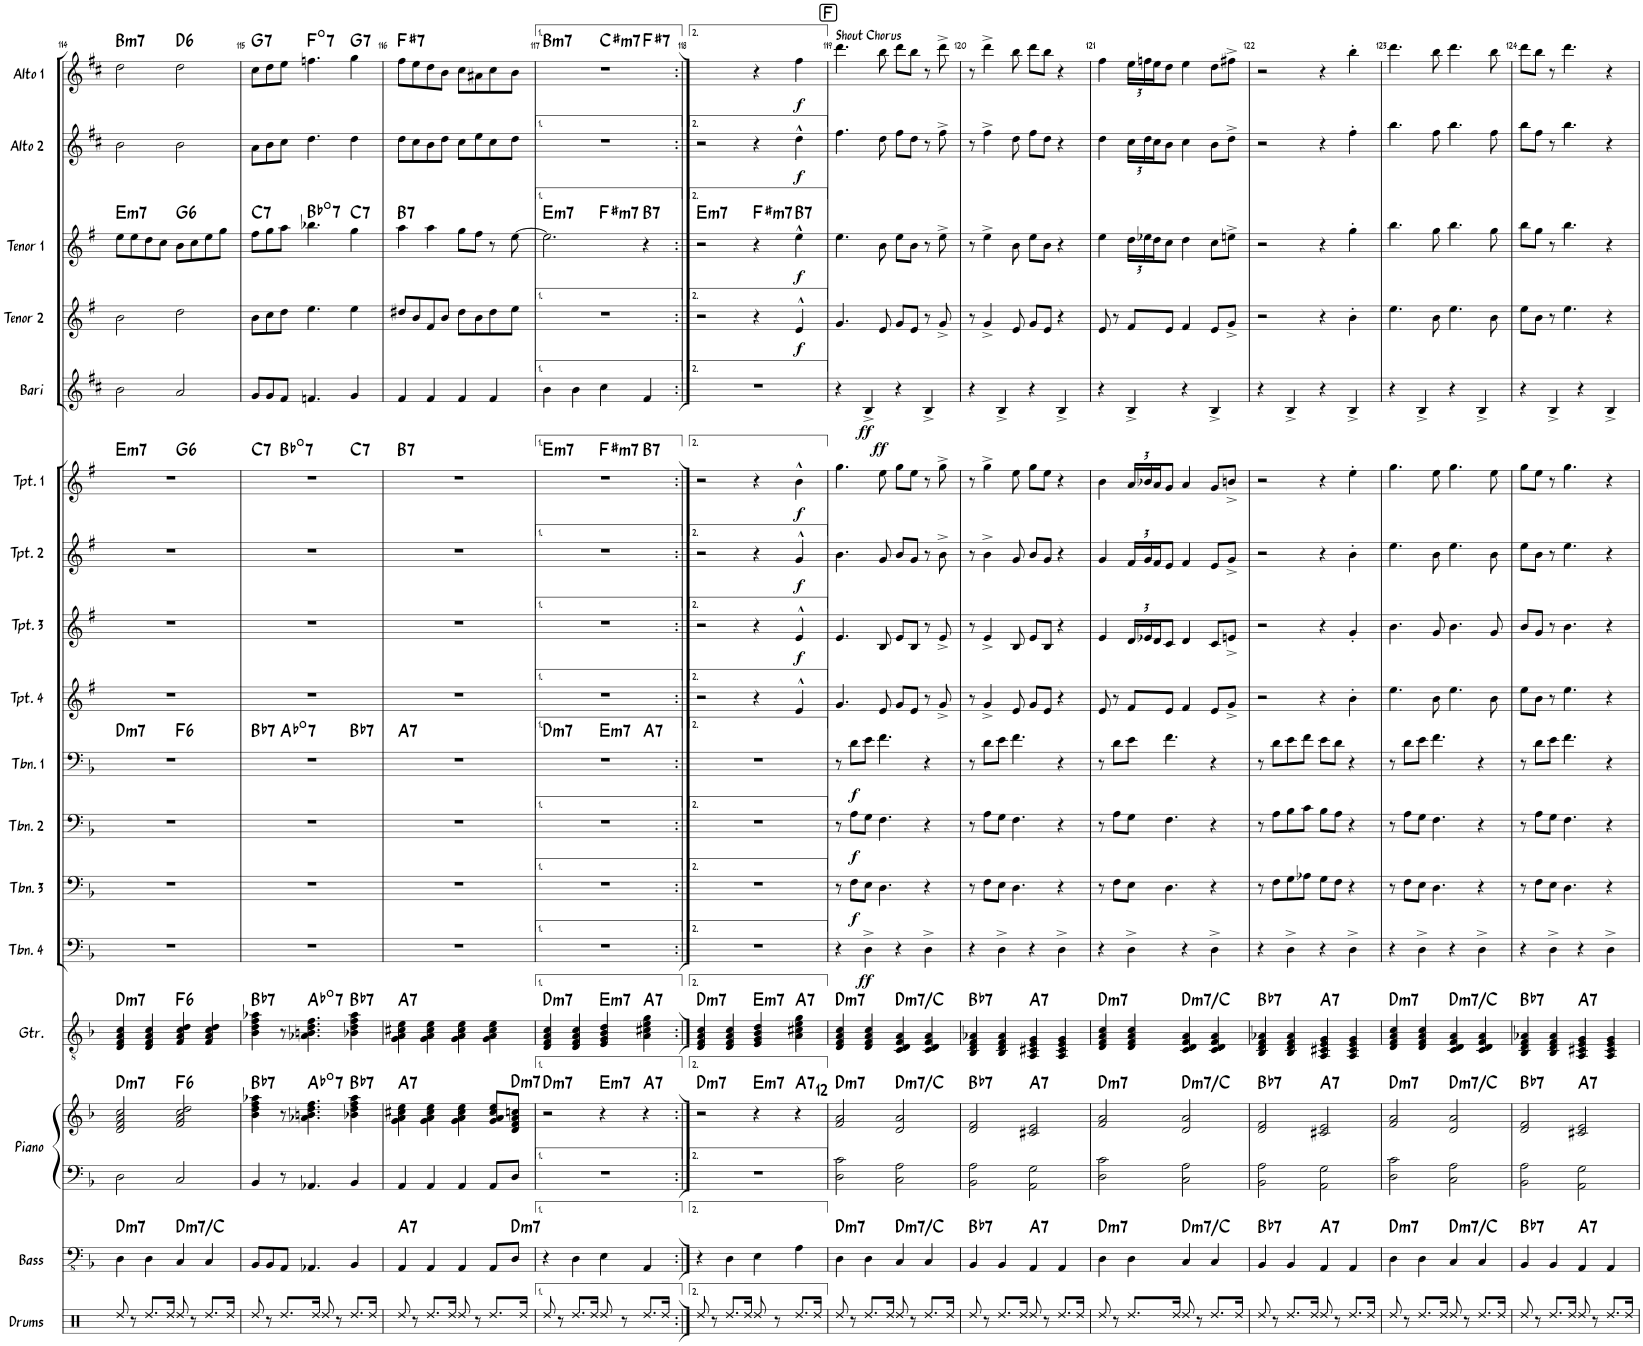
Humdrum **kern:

**kern	**kern	**harte	**kern	**kern	**harte	**kern	**harte	**kern	**dynam	**kern	**dynam	**kern	**dynam	**kern	**dynam	**harte	**kern	**kern	**dynam	**kern	**dynam	**kern	**dynam	**harte	**kern	**dynam	**kern	**dynam	**kern	**dynam	**harte	**kern	**dynam	**kern	**dynam	**harte
*part17	*part16	*part16	*part15	*part15	*part15	*part14	*part14	*part13	*part13	*part12	*part12	*part11	*part11	*part10	*part10	*part10	*part9	*part8	*part8	*part7	*part7	*part6	*part6	*part6	*part5	*part5	*part4	*part4	*part3	*part3	*part3	*part2	*part2	*part1	*part1	*part1
*staff18	*staff17	*	*staff16	*staff15	*	*staff14	*	*staff13	*staff13	*staff12	*staff12	*staff11	*staff11	*staff10	*staff10	*	*staff9	*staff8	*staff8	*staff7	*staff7	*staff6	*staff6	*	*staff5	*staff5	*staff4	*staff4	*staff3	*staff3	*	*staff2	*staff2	*staff1	*staff1	*
*I"Drums	*I"Bass	*	*I"Piano	*	*	*I"Guitar	*	*I"Trombone 4	*	*I"Trombone 3	*	*I"Trombone 2	*	*I"Trombone 1	*	*	*I"Trumpet 4	*I"Trumpet 3	*	*I"Trumpet 2	*	*I"Trumpet 1	*	*	*I"Baritone Sax	*	*I"Tenor Sax 2	*	*I"Tenor Sax 1	*	*	*I"Alto Sax 2	*	*I"Alto Sax 1	*	*
*I'Drums	*I'Bass	*	*I'Piano	*	*	*I'Gtr.	*	*I'Tbn. 4	*	*I'Tbn. 3	*	*I'Tbn. 2	*	*I'Tbn. 1	*	*	*I'Tpt. 4	*I'Tpt. 3	*	*I'Tpt. 2	*	*I'Tpt. 1	*	*	*I'Bari	*	*I'Tenor 2	*	*I'Tenor 1	*	*	*I'Alto 2	*	*I'Alto 1	*	*
!!LO:PB:g=z
*clefX	*clefFv4	*	*clefF4	*clefG2	*	*clefGv2	*	*clefF4	*	*clefF4	*	*clefF4	*	*clefF4	*	*	*clefG2	*clefG2	*	*clefG2	*	*clefG2	*	*	*clefG2	*	*clefG2	*	*clefG2	*	*	*clefG2	*	*clefG2	*	*
*	*	*	*	*	*	*	*	*	*	*	*	*	*	*	*	*	*Trd1c2	*Trd1c2	*	*Trd1c2	*	*Trd1c2	*	*	*Trd12c21	*	*Trd8c14	*	*Trd8c14	*	*	*Trd5c9	*	*Trd5c9	*	*
*k[]	*k[b-]	*	*k[b-]	*k[b-]	*	*k[b-]	*	*k[b-]	*	*k[b-]	*	*k[b-]	*	*k[b-]	*	*	*k[f#]	*k[f#]	*	*k[f#]	*	*k[f#]	*	*	*k[f#c#]	*	*k[f#]	*	*k[f#]	*	*	*k[f#c#]	*	*k[f#c#]	*	*
*M4/4	*M4/4	*	*M4/4	*M4/4	*	*M4/4	*	*M4/4	*	*M4/4	*	*M4/4	*	*M4/4	*	*	*M4/4	*M4/4	*	*M4/4	*	*M4/4	*	*	*M4/4	*	*M4/4	*	*M4/4	*	*	*M4/4	*	*M4/4	*	*
=114	=114	=114	=114	=114	=114	=114	=114	=114	=114	=114	=114	=114	=114	=114	=114	=114	=114	=114	=114	=114	=114	=114	=114	=114	=114	=114	=114	=114	=114	=114	=114	=114	=114	=114	=114	=114
!	!	!LO:H:kt=m7	!	!	!LO:H:kt=m7	!	!LO:H:kt=m7	!	!	!	!	!	!	!	!	!LO:H:kt=m7	!	!	!	!	!	!	!	!LO:H:kt=m7	!	!	!	!	!	!	!LO:H:kt=m7	!	!	!	!	!LO:H:kt=m7
*	*	*	*	*	*	*	*	*	*	*	*	*	*	*^	*	*	*	*	*	*	*	*^	*	*	*	*	*	*	*	*	*	*	*	*	*	*
8Rdd/	4DD\	D:min7	2D\	2d/ 2f/ 2a/ 2cc/	D:min7	4D/ 4F/ 4A/ 4c/	D:min7	1r	.	1r	.	1r	.	1r	2ryy	.	D:min7	1r	1r	.	1r	.	1r	2ryy	.	E:min7	2b\	.	2b\	.	8ee\L	.	E:min7	2b\	.	2dd\	.	B:min7
8r	.	.	.	.	.	.	.	.	.	.	.	.	.	.	.	.	.	.	.	.	.	.	.	.	.	.	.	.	.	.	8ee\	.	.	.	.	.	.	.
8.Rdd/L	4DD\	.	.	.	.	4D/ 4F/ 4A/ 4c/	.	.	.	.	.	.	.	.	.	.	.	.	.	.	.	.	.	.	.	.	.	.	.	.	8dd\	.	.	.	.	.	.	.
.	.	.	.	.	.	.	.	.	.	.	.	.	.	.	.	.	.	.	.	.	.	.	.	.	.	.	.	.	.	.	8cc\J	.	.	.	.	.	.	.
16Rdd/Jk	.	.	.	.	.	.	.	.	.	.	.	.	.	.	.	.	.	.	.	.	.	.	.	.	.	.	.	.	.	.	.	.	.	.	.	.	.	.
!	!	!LO:H:kt=m7	!	!	!LO:H:kt=6	!	!LO:H:kt=6	!	!	!	!	!	!	!	!	!	!LO:H:kt=6	!	!	!	!	!	!	!	!	!LO:H:kt=6	!	!	!	!	!	!	!LO:H:kt=6	!	!	!	!	!LO:H:kt=6
8Rdd/	4CC/	D:min7/b7	2C/	2f/ 2a/ 2cc/ 2dd/	F:maj6	4F/ 4A/ 4c/ 4d/	F:maj6	.	.	.	.	.	.	.	2ryy	.	F:maj6	.	.	.	.	.	.	2ryy	.	G:maj6	2a/	.	2dd\	.	8b\L	.	G:maj6	2b\	.	2dd\	.	D:maj6
8r	.	.	.	.	.	.	.	.	.	.	.	.	.	.	.	.	.	.	.	.	.	.	.	.	.	.	.	.	.	.	8cc\	.	.	.	.	.	.	.
8.Rdd/L	4CC/	.	.	.	.	4F/ 4A/ 4c/ 4d/	.	.	.	.	.	.	.	.	.	.	.	.	.	.	.	.	.	.	.	.	.	.	.	.	8ee\	.	.	.	.	.	.	.
.	.	.	.	.	.	.	.	.	.	.	.	.	.	.	.	.	.	.	.	.	.	.	.	.	.	.	.	.	.	.	8gg\J	.	.	.	.	.	.	.
16Rdd/Jk	.	.	.	.	.	.	.	.	.	.	.	.	.	.	.	.	.	.	.	.	.	.	.	.	.	.	.	.	.	.	.	.	.	.	.	.	.	.
=115	=115	=115	=115	=115	=115	=115	=115	=115	=115	=115	=115	=115	=115	=115	=115	=115	=115	=115	=115	=115	=115	=115	=115	=115	=115	=115	=115	=115	=115	=115	=115	=115	=115	=115	=115	=115	=115	=115
!	!	!	!	!	!LO:H:kt=7	!	!LO:H:kt=7	!	!	!	!	!	!	!	!	!	!LO:H:kt=7	!	!	!	!	!	!	!	!	!LO:H:kt=7	!	!	!	!	!	!	!LO:H:kt=7	!	!	!	!	!LO:H:kt=7
*	*	*	*	*	*	*	*	*	*	*	*	*	*	*	*^	*	*	*	*	*	*	*	*	*^	*	*	*	*	*	*	*	*	*	*	*	*	*	*
8Rdd/	8BBB-/L	.	4BB-/	4b-\ 4dd\ 4ff\ 4aa-X\	Bb:7	4B-\ 4d\ 4f\ 4a-X\	Bb:7	1r	.	1r	.	1r	.	1r	4ryy	2.ryy	.	Bb:7	1r	1r	.	1r	.	1r	4ryy	2.ryy	.	C:7	8g/L	.	8b\L	.	8ff#\L	.	C:7	8a\L	.	8cc#\L	.	G:7
8r	8BBB-/	.	.	.	.	.	.	.	.	.	.	.	.	.	.	.	.	.	.	.	.	.	.	.	.	.	.	.	8g/	.	8cc\	.	8gg\	.	.	8b\	.	8dd\	.	.
!	!	!	!	!	!	!	!	!	!	!	!	!	!	!	!	!	!	!LO:H:kt=7	!	!	!	!	!	!	!	!	!	!LO:H:kt=7	!	!	!	!	!	!	!	!	!	!	!	!
8.Rdd/L	8AAA/J	.	8r	8r	.	8r	.	.	.	.	.	.	.	.	2.ryy	.	.	Ab:dim7	.	.	.	.	.	.	2.ryy	.	.	Bb:dim7	8f#/J	.	8dd\J	.	8aa\J	.	.	8cc#\J	.	8ee\J	.	.
!	!	!	!	!	!LO:H:kt=7	!	!LO:H:kt=7	!	!	!	!	!	!	!	!	!	!	!	!	!	!	!	!	!	!	!	!	!	!	!	!	!	!	!	!LO:H:kt=7	!	!	!	!	!LO:H:kt=7
.	4.AAA-X/	.	4.AA-X/	4.a-X\ 4.bn\ 4.dd\ 4.ff\	Ab:dim7	4.A-X\ 4.Bn\ 4.d\ 4.f\	Ab:dim7	.	.	.	.	.	.	.	.	.	.	.	.	.	.	.	.	.	.	.	.	.	4.fn/	.	4.ee\	.	4.bb-X\	.	Bb:dim7	4.dd\	.	4.ffn\	.	F:dim7
16Rdd/Jk	.	.	.	.	.	.	.	.	.	.	.	.	.	.	.	.	.	.	.	.	.	.	.	.	.	.	.	.	.	.	.	.	.	.	.	.	.	.	.	.
8Rdd/	.	.	.	.	.	.	.	.	.	.	.	.	.	.	.	.	.	.	.	.	.	.	.	.	.	.	.	.	.	.	.	.	.	.	.	.	.	.	.	.
8r	.	.	.	.	.	.	.	.	.	.	.	.	.	.	.	.	.	.	.	.	.	.	.	.	.	.	.	.	.	.	.	.	.	.	.	.	.	.	.	.
!	!	!	!	!	!LO:H:kt=7	!	!LO:H:kt=7	!	!	!	!	!	!	!	!	!	!	!LO:H:kt=7	!	!	!	!	!	!	!	!	!	!LO:H:kt=7	!	!	!	!	!	!	!LO:H:kt=7	!	!	!	!	!LO:H:kt=7
8.Rdd/L	4BBB-/	.	4BB-/	4b-X\ 4dd\ 4ff\ 4aa-\	Bb:7	4B-X\ 4d\ 4f\ 4a-\	Bb:7	.	.	.	.	.	.	.	.	4ryy	.	Bb:7	.	.	.	.	.	.	.	4ryy	.	C:7	4g/	.	4ee\	.	4gg\	.	C:7	4dd\	.	4gg\	.	G:7
16Rdd/Jk	.	.	.	.	.	.	.	.	.	.	.	.	.	.	.	.	.	.	.	.	.	.	.	.	.	.	.	.	.	.	.	.	.	.	.	.	.	.	.	.
=116	=116	=116	=116	=116	=116	=116	=116	=116	=116	=116	=116	=116	=116	=116	=116	=116	=116	=116	=116	=116	=116	=116	=116	=116	=116	=116	=116	=116	=116	=116	=116	=116	=116	=116	=116	=116	=116	=116	=116	=116
!	!	!LO:H:kt=7	!	!	!LO:H:kt=7	!	!LO:H:kt=7	!	!	!	!	!	!	!	!	!	!	!LO:H:kt=7	!	!	!	!	!	!	!	!	!	!LO:H:kt=7	!	!	!	!	!	!	!LO:H:kt=7	!	!	!	!	!LO:H:kt=7
*	*	*	*	*	*	*	*	*	*	*	*	*	*	*v	*v	*v	*	*	*	*	*	*	*	*v	*v	*v	*	*	*	*	*	*	*	*	*	*	*	*	*	*
8Rdd/	4AAA/	A:7	4AA/	4g\ 4a\ 4cc#X\ 4ee\	A:7	4G\ 4A\ 4c#X\ 4e\	A:7	1r	.	1r	.	1r	.	1r	.	A:7	1r	1r	.	1r	.	1r	.	B:7	4f#/	.	8dd#X/L	.	4aa\	.	B:7	8dd\L	.	8ff#\L	.	F#:7
8r	.	.	.	.	.	.	.	.	.	.	.	.	.	.	.	.	.	.	.	.	.	.	.	.	.	.	8b/	.	.	.	.	8cc#\	.	8ee\	.	.
8.Rdd/L	4AAA/	.	4AA/	4g\ 4a\ 4cc#\ 4ee\	.	4G\ 4A\ 4c#\ 4e\	.	.	.	.	.	.	.	.	.	.	.	.	.	.	.	.	.	.	4f#/	.	8f#/	.	4aa\	.	.	8b\	.	8dd\	.	.
.	.	.	.	.	.	.	.	.	.	.	.	.	.	.	.	.	.	.	.	.	.	.	.	.	.	.	8b/J	.	.	.	.	8dd\J	.	8b\J	.	.
16Rdd/Jk	.	.	.	.	.	.	.	.	.	.	.	.	.	.	.	.	.	.	.	.	.	.	.	.	.	.	.	.	.	.	.	.	.	.	.	.
8Rdd/	4AAA/	.	4AA/	4g\ 4a\ 4cc#\ 4ee\	.	4G\ 4A\ 4c#\ 4e\	.	.	.	.	.	.	.	.	.	.	.	.	.	.	.	.	.	.	4f#/	.	8dd#\L	.	8gg\L	.	.	8cc#\L	.	8cc#\L	.	.
8r	.	.	.	.	.	.	.	.	.	.	.	.	.	.	.	.	.	.	.	.	.	.	.	.	.	.	8b\	.	8ff#\J	.	.	8ee\	.	8a#X\	.	.
8.Rdd/L	8AAA/L	.	8AA/L	8g/ 8a/ 8cc#/ 8ee/L	.	4G\ 4A\ 4c#\ 4e\	.	.	.	.	.	.	.	.	.	.	.	.	.	.	.	.	.	.	4f#/	.	8dd#\	.	8r	.	.	8cc#\	.	8cc#\	.	.
!	!	!LO:H:kt=m7	!	!	!LO:H:kt=m7	!	!	!	!	!	!	!	!	!	!	!	!	!	!	!	!	!	!	!	!	!	!	!	!	!	!	!	!	!	!	!
.	8DD/J	D:min7	8D/J	8d/ 8f/ 8a/ 8ccn/J	D:min7	.	.	.	.	.	.	.	.	.	.	.	.	.	.	.	.	.	.	.	.	.	8ee\J	.	[8ee\	.	.	8dd\J	.	8b\J	.	.
16Rdd/Jk	.	.	.	.	.	.	.	.	.	.	.	.	.	.	.	.	.	.	.	.	.	.	.	.	.	.	.	.	.	.	.	.	.	.	.	.
=117	=117	=117	=117	=117	=117	=117	=117	=117	=117	=117	=117	=117	=117	=117	=117	=117	=117	=117	=117	=117	=117	=117	=117	=117	=117	=117	=117	=117	=117	=117	=117	=117	=117	=117	=117	=117
!	!	!	!	!	!LO:H:kt=m7	!	!LO:H:kt=m7	!	!	!	!	!	!	!	!	!LO:H:kt=m7	!	!	!	!	!	!	!	!LO:H:kt=m7	!	!	!	!	!	!	!LO:H:kt=m7	!	!	!	!	!LO:H:kt=m7
*	*	*	*	*	*	*	*	*	*	*	*	*	*	*^	*	*	*	*	*	*	*	*^	*	*	*	*	*	*	*^	*	*	*	*	*^	*	*
*	*	*	*	*	*	*	*	*	*	*	*	*	*	*	*^	*	*	*	*	*	*	*	*	*^	*	*	*	*	*	*	*	*	*	*	*	*	*	*^	*	*
8Rdd/	4r	.	1r	2r	D:min7	4D/ 4F/ 4A/ 4c/	D:min7	1r	.	1r	.	1r	.	1r	2ryy	2.ryy	.	D:min7	1r	1r	.	1r	.	1r	2ryy	2.ryy	.	E:min7	4b\	.	1r	.	2.ee\]	2ryy	.	E:min7	1r	.	1r	2ryy	2.ryy	.	B:min7
8r	.	.	.	.	.	.	.	.	.	.	.	.	.	.	.	.	.	.	.	.	.	.	.	.	.	.	.	.	.	.	.	.	.	.	.	.	.	.	.	.	.	.	.
8.Rdd/L	4DD\	.	.	.	.	4D/ 4F/ 4A/ 4c/	.	.	.	.	.	.	.	.	.	.	.	.	.	.	.	.	.	.	.	.	.	.	4b\	.	.	.	.	.	.	.	.	.	.	.	.	.	.
16Rdd/Jk	.	.	.	.	.	.	.	.	.	.	.	.	.	.	.	.	.	.	.	.	.	.	.	.	.	.	.	.	.	.	.	.	.	.	.	.	.	.	.	.	.	.	.
!	!	!	!	!	!LO:H:kt=m7	!	!LO:H:kt=m7	!	!	!	!	!	!	!	!	!	!	!LO:H:kt=m7	!	!	!	!	!	!	!	!	!	!LO:H:kt=m7	!	!	!	!	!	!	!	!LO:H:kt=m7	!	!	!	!	!	!	!LO:H:kt=m7
8Rdd/	4EE\	.	.	4r	E:min7	4E/ 4G/ 4B-/ 4d/	E:min7	.	.	.	.	.	.	.	2ryy	.	.	E:min7	.	.	.	.	.	.	2ryy	.	.	F#:min7	4cc#\	.	.	.	.	2ryy	.	F#:min7	.	.	.	2ryy	.	.	C#:min7
8r	.	.	.	.	.	.	.	.	.	.	.	.	.	.	.	.	.	.	.	.	.	.	.	.	.	.	.	.	.	.	.	.	.	.	.	.	.	.	.	.	.	.	.
!	!	!	!	!	!LO:H:kt=7	!	!LO:H:kt=7	!	!	!	!	!	!	!	!	!	!	!LO:H:kt=7	!	!	!	!	!	!	!	!	!	!LO:H:kt=7	!	!	!	!	!	!	!	!LO:H:kt=7	!	!	!	!	!	!	!LO:H:kt=7
8.Rdd/L	4AAA/	.	.	4r	A:7	4A\ 4c#X\ 4e\ 4g\	A:7	.	.	.	.	.	.	.	.	4ryy	.	A:7	.	.	.	.	.	.	.	4ryy	.	B:7	4f#/	.	.	.	4r	.	.	B:7	.	.	.	.	4ryy	.	F#:7
16Rdd/Jk	.	.	.	.	.	.	.	.	.	.	.	.	.	.	.	.	.	.	.	.	.	.	.	.	.	.	.	.	.	.	.	.	.	.	.	.	.	.	.	.	.	.	.
=118:|!	=118:|!	=118:|!	=118:|!	=118:|!	=118:|!	=118:|!	=118:|!	=118:|!	=118:|!	=118:|!	=118:|!	=118:|!	=118:|!	=118:|!	=118:|!	=118:|!	=118:|!	=118:|!	=118:|!	=118:|!	=118:|!	=118:|!	=118:|!	=118:|!	=118:|!	=118:|!	=118:|!	=118:|!	=118:|!	=118:|!	=118:|!	=118:|!	=118:|!	=118:|!	=118:|!	=118:|!	=118:|!	=118:|!	=118:|!	=118:|!	=118:|!	=118:|!	=118:|!
!	!	!	!	!	!LO:H:kt=m7	!	!LO:H:kt=m7	!	!	!	!	!	!	!	!	!	!	!	!	!	!	!	!	!	!	!	!	!	!	!	!	!	!	!	!	!LO:H:kt=m7	!	!	!	!	!	!	!
*	*	*	*	*	*	*	*	*	*	*	*	*	*	*v	*v	*v	*	*	*	*	*	*	*	*v	*v	*v	*	*	*	*	*	*	*v	*v	*	*	*	*	*v	*v	*v	*	*
8Rdd/	4r	.	1r	2r	D:min7	4D/ 4F/ 4A/ 4c/	D:min7	1r	.	1r	.	1r	.	1r	.	.	2r	2r	.	2r	.	2r	.	.	1r	.	2r	.	2r	.	E:min7	2r	.	2ryy	.	.
8r	.	.	.	.	.	.	.	.	.	.	.	.	.	.	.	.	.	.	.	.	.	.	.	.	.	.	.	.	.	.	.	.	.	.	.	.
8.Rdd/L	4DD\	.	.	.	.	4D/ 4F/ 4A/ 4c/	.	.	.	.	.	.	.	.	.	.	.	.	.	.	.	.	.	.	.	.	.	.	.	.	.	.	.	.	.	.
16Rdd/Jk	.	.	.	.	.	.	.	.	.	.	.	.	.	.	.	.	.	.	.	.	.	.	.	.	.	.	.	.	.	.	.	.	.	.	.	.
!	!	!	!	!	!LO:H:kt=m7	!	!LO:H:kt=m7	!	!	!	!	!	!	!	!	!	!	!	!	!	!	!	!	!	!	!	!	!	!	!	!LO:H:kt=m7	!	!	!	!	!
8Rdd/	4EE\	.	.	4r	E:min7	4E/ 4G/ 4B-/ 4d/	E:min7	.	.	.	.	.	.	.	.	.	4r	4r	.	4r	.	4r	.	.	.	.	4r	.	4r	.	F#:min7	4r	.	4r	.	.
8r	.	.	.	.	.	.	.	.	.	.	.	.	.	.	.	.	.	.	.	.	.	.	.	.	.	.	.	.	.	.	.	.	.	.	.	.
!	!	!	!	!	!LO:H:kt=7	!	!LO:H:kt=7	!	!	!	!	!	!	!	!	!	!	!	!LO:DY:b	!	!LO:DY:b	!	!LO:DY:b	!	!	!	!	!LO:DY:b	!	!LO:DY:b	!LO:H:kt=7	!	!LO:DY:b	!	!LO:DY:b	!
8.Rdd/L	4AA\	.	.	4r	A:7	4A\ 4c#X\ 4e\ 4g\	A:7	.	.	.	.	.	.	.	.	.	4e^^/	4e^^/	f	4g^^/	f	4b^^\	f	.	.	.	4e^^/	f	4ee^^\	f	B:7	4dd^^\	f	4ff#\	f	.
16Rdd/Jk	.	.	.	.	.	.	.	.	.	.	.	.	.	.	.	.	.	.	.	.	.	.	.	.	.	.	.	.	.	.	.	.	.	.	.	.
!!LO:REH:place=s1:a:cj:fs=14:t=F
=119	=119	=119	=119	=119	=119	=119	=119	=119	=119	=119	=119	=119	=119	=119	=119	=119	=119	=119	=119	=119	=119	=119	=119	=119	=119	=119	=119	=119	=119	=119	=119	=119	=119	=119	=119	=119
!	!	!LO:H:kt=m7	!	!	!LO:H:kt=m7	!	!LO:H:kt=m7	!	!	!	!	!	!	!	!	!	!	!	!	!	!	!	!	!	!	!	!	!	!	!	!	!	!	!LO:TX:a:t=Shout Chorus	!	!
8Rdd/	4DD\	D:min7	2D\ 2c\	2f/ 2a/	D:min7	4D/ 4F/ 4A/ 4c/	D:min7	4r	.	8r	.	8r	.	8r	.	.	4.g/	4.e/	.	4.b\	.	4.gg\	.	.	4r	.	4.g/	.	4.ee\	.	.	4.ff#\	.	4.ddd\	.	.
!	!	!	!	!	!	!	!	!	!	!	!LO:DY:b	!	!LO:DY:b	!	!LO:DY:b	!	!	!	!	!	!	!	!	!	!	!	!	!	!	!	!	!	!	!	!	!
8r	.	.	.	.	.	.	.	.	.	8F\L	f	8A\L	f	8d\L	f	.	.	.	.	.	.	.	.	.	.	.	.	.	.	.	.	.	.	.	.	.
!	!	!	!	!	!	!	!	!	!LO:DY:b	!	!	!	!	!	!	!	!	!	!	!	!	!	!	!	!	!LO:DY:b	!	!	!	!	!	!	!	!	!	!
8.Rdd/L	4DD\	.	.	.	.	4D/ 4F/ 4A/ 4c/	.	4D^\	ff	8E\J	.	8G\J	.	8e\J	.	.	.	.	.	.	.	.	.	.	4B^/	ff	.	.	.	.	.	.	.	.	.	.
!	!	!	!	!	!	!	!	!	!	!	!	!	!	!	!	!	!	!	!	!	!	!	!LO:DY:a	!	!	!	!	!	!	!	!	!	!	!	!	!
.	.	.	.	.	.	.	.	.	.	4.D\	.	4.F\	.	4.f\	.	.	8e/	8B/	.	8g/	.	8ee\	ff	.	.	.	8e/	.	8b\	.	.	8dd\	.	8bb\	.	.
16Rdd/Jk	.	.	.	.	.	.	.	.	.	.	.	.	.	.	.	.	.	.	.	.	.	.	.	.	.	.	.	.	.	.	.	.	.	.	.	.
!	!	!LO:H:kt=m7	!	!	!LO:H:kt=m7	!	!LO:H:kt=m7	!	!	!	!	!	!	!	!	!	!	!	!	!	!	!	!	!	!	!	!	!	!	!	!	!	!	!	!	!
8Rdd/	4CC/	D:min7/b7	2C\ 2A\	2d/ 2a/	D:min7/b7	4C/ 4D/ 4F/ 4A/	D:min7/b7	4r	.	.	.	.	.	.	.	.	8g/L	8e/L	.	8b/L	.	8gg\L	.	.	4r	.	8g/L	.	8ee\L	.	.	8ff#\L	.	8ddd\L	.	.
8r	.	.	.	.	.	.	.	.	.	.	.	.	.	.	.	.	8e/J	8B/J	.	8g/J	.	8ee\J	.	.	.	.	8e/J	.	8b\J	.	.	8dd\J	.	8bb\J	.	.
8.Rdd/L	4CC/	.	.	.	.	4C/ 4D/ 4F/ 4A/	.	4D^\	.	4r	.	4r	.	4r	.	.	8r	8r	.	8r	.	8r	.	.	4B^/	.	8r	.	8r	.	.	8r	.	8r	.	.
.	.	.	.	.	.	.	.	.	.	.	.	.	.	.	.	.	8g^/	8e^/	.	8b^\	.	8gg^\	.	.	.	.	8g^/	.	8ee^\	.	.	8ff#^\	.	8ddd^\	.	.
16Rdd/Jk	.	.	.	.	.	.	.	.	.	.	.	.	.	.	.	.	.	.	.	.	.	.	.	.	.	.	.	.	.	.	.	.	.	.	.	.
=120	=120	=120	=120	=120	=120	=120	=120	=120	=120	=120	=120	=120	=120	=120	=120	=120	=120	=120	=120	=120	=120	=120	=120	=120	=120	=120	=120	=120	=120	=120	=120	=120	=120	=120	=120	=120
!	!	!LO:H:kt=7	!	!	!LO:H:kt=7	!	!LO:H:kt=7	!	!	!	!	!	!	!	!	!	!	!	!	!	!	!	!	!	!	!	!	!	!	!	!	!	!	!	!	!
8Rdd/	4BBB-/	Bb:7	2BB-\ 2A\	2d/ 2f/	Bb:7	4BB-/ 4D/ 4F/ 4A-X/	Bb:7	4r	.	8r	.	8r	.	8r	.	.	8r	8r	.	8r	.	8r	.	.	4r	.	8r	.	8r	.	.	8r	.	8r	.	.
8r	.	.	.	.	.	.	.	.	.	8F\L	.	8A\L	.	8d\L	.	.	4g^/	4e^/	.	4b^\	.	4gg^\	.	.	.	.	4g^/	.	4ee^\	.	.	4ff#^\	.	4ddd^\	.	.
8.Rdd/L	4BBB-/	.	.	.	.	4BB-/ 4D/ 4F/ 4A-/	.	4D^\	.	8E\J	.	8G\J	.	8e\J	.	.	.	.	.	.	.	.	.	.	4B^/	.	.	.	.	.	.	.	.	.	.	.
.	.	.	.	.	.	.	.	.	.	4.D\	.	4.F\	.	4.f\	.	.	8e/	8B/	.	8g/	.	8ee\	.	.	.	.	8e/	.	8b\	.	.	8dd\	.	8bb\	.	.
16Rdd/Jk	.	.	.	.	.	.	.	.	.	.	.	.	.	.	.	.	.	.	.	.	.	.	.	.	.	.	.	.	.	.	.	.	.	.	.	.
!	!	!LO:H:kt=7	!	!	!LO:H:kt=7	!	!LO:H:kt=7	!	!	!	!	!	!	!	!	!	!	!	!	!	!	!	!	!	!	!	!	!	!	!	!	!	!	!	!	!
8Rdd/	4AAA/	A:7	2AA\ 2G\	2c#X/ 2e/	A:7	4AA/ 4C#X/ 4E/ 4G/	A:7	4r	.	.	.	.	.	.	.	.	8g/L	8e/L	.	8b/L	.	8gg\L	.	.	4r	.	8g/L	.	8ee\L	.	.	8ff#\L	.	8ddd\L	.	.
8r	.	.	.	.	.	.	.	.	.	.	.	.	.	.	.	.	8e/J	8B/J	.	8g/J	.	8ee\J	.	.	.	.	8e/J	.	8b\J	.	.	8dd\J	.	8bb\J	.	.
8.Rdd/L	4AAA/	.	.	.	.	4AA/ 4C#/ 4E/ 4G/	.	4D^\	.	4r	.	4r	.	4r	.	.	4r	4r	.	4r	.	4r	.	.	4B^/	.	4r	.	4r	.	.	4r	.	4r	.	.
16Rdd/Jk	.	.	.	.	.	.	.	.	.	.	.	.	.	.	.	.	.	.	.	.	.	.	.	.	.	.	.	.	.	.	.	.	.	.	.	.
=121	=121	=121	=121	=121	=121	=121	=121	=121	=121	=121	=121	=121	=121	=121	=121	=121	=121	=121	=121	=121	=121	=121	=121	=121	=121	=121	=121	=121	=121	=121	=121	=121	=121	=121	=121	=121
!	!	!LO:H:kt=m7	!	!	!LO:H:kt=m7	!	!LO:H:kt=m7	!	!	!	!	!	!	!	!	!	!	!	!	!	!	!	!	!	!	!	!	!	!	!	!	!	!	!	!	!
8Rdd/	4DD\	D:min7	2D\ 2c\	2f/ 2a/	D:min7	4D/ 4F/ 4A/ 4c/	D:min7	4r	.	8r	.	8r	.	8r	.	.	8e/	4e/	.	4g/	.	4b\	.	.	4r	.	8e/	.	4ee\	.	.	4dd\	.	4ff#\	.	.
8r	.	.	.	.	.	.	.	.	.	8F\L	.	8A\L	.	8d\L	.	.	8r	.	.	.	.	.	.	.	.	.	8r	.	.	.	.	.	.	.	.	.
*	*	*	*	*	*	*	*	*	*	*	*	*	*	*	*	*	*	*Xbrackettup	*	*Xbrackettup	*	*Xbrackettup	*	*	*	*	*	*	*Xbrackettup	*	*	*Xbrackettup	*	*Xbrackettup	*	*
8.Rdd/L	4DD\	.	.	.	.	4D/ 4F/ 4A/ 4c/	.	4D^\	.	8E\J	.	8G\J	.	8e\J	.	.	8f#/L	24d/LL	.	24f#/LL	.	24a/LL	.	.	4B^/	.	8f#/L	.	24dd\LL	.	.	24cc#\LL	.	24ee\LL	.	.
.	.	.	.	.	.	.	.	.	.	.	.	.	.	.	.	.	.	24e-X/	.	24g/	.	24b-X/	.	.	.	.	.	.	24ee-X\	.	.	24dd\	.	24ffn\	.	.
.	.	.	.	.	.	.	.	.	.	.	.	.	.	.	.	.	.	24d/J	.	24f#/J	.	24a/J	.	.	.	.	.	.	24dd\J	.	.	24cc#\J	.	24ee\J	.	.
.	.	.	.	.	.	.	.	.	.	4.D\	.	4.F\	.	4.f\	.	.	8e/J	8c/J	.	8e/J	.	8g/J	.	.	.	.	8e/J	.	8cc\J	.	.	8b\J	.	8dd\J	.	.
16Rdd/Jk	.	.	.	.	.	.	.	.	.	.	.	.	.	.	.	.	.	.	.	.	.	.	.	.	.	.	.	.	.	.	.	.	.	.	.	.
!	!	!LO:H:kt=m7	!	!	!LO:H:kt=m7	!	!LO:H:kt=m7	!	!	!	!	!	!	!	!	!	!	!	!	!	!	!	!	!	!	!	!	!	!	!	!	!	!	!	!	!
8Rdd/	4CC/	D:min7/b7	2C\ 2A\	2d/ 2a/	D:min7/b7	4C/ 4D/ 4F/ 4A/	D:min7/b7	4r	.	.	.	.	.	.	.	.	4f#/	4d/	.	4f#/	.	4a/	.	.	4r	.	4f#/	.	4dd\	.	.	4cc#\	.	4ee\	.	.
8r	.	.	.	.	.	.	.	.	.	.	.	.	.	.	.	.	.	.	.	.	.	.	.	.	.	.	.	.	.	.	.	.	.	.	.	.
8.Rdd/L	4CC/	.	.	.	.	4C/ 4D/ 4F/ 4A/	.	4D^\	.	4r	.	4r	.	4r	.	.	8e/L	8c/L	.	8e/L	.	8g/L	.	.	4B^/	.	8e/L	.	8cc\L	.	.	8b\L	.	8dd\L	.	.
.	.	.	.	.	.	.	.	.	.	.	.	.	.	.	.	.	8g^/J	8en^/J	.	8g^/J	.	8bn^/J	.	.	.	.	8g^/J	.	8een^\J	.	.	8dd^\J	.	8ff#X^\J	.	.
16Rdd/Jk	.	.	.	.	.	.	.	.	.	.	.	.	.	.	.	.	.	.	.	.	.	.	.	.	.	.	.	.	.	.	.	.	.	.	.	.
=122	=122	=122	=122	=122	=122	=122	=122	=122	=122	=122	=122	=122	=122	=122	=122	=122	=122	=122	=122	=122	=122	=122	=122	=122	=122	=122	=122	=122	=122	=122	=122	=122	=122	=122	=122	=122
!	!	!LO:H:kt=7	!	!	!LO:H:kt=7	!	!LO:H:kt=7	!	!	!	!	!	!	!	!	!	!	!	!	!	!	!	!	!	!	!	!	!	!	!	!	!	!	!	!	!
8Rdd/	4BBB-/	Bb:7	2BB-\ 2A\	2d/ 2f/	Bb:7	4BB-/ 4D/ 4F/ 4A-X/	Bb:7	4r	.	8r	.	8r	.	8r	.	.	2r	2r	.	2r	.	2r	.	.	4r	.	2r	.	2r	.	.	2r	.	2r	.	.
8r	.	.	.	.	.	.	.	.	.	8F\L	.	8A\L	.	8d\L	.	.	.	.	.	.	.	.	.	.	.	.	.	.	.	.	.	.	.	.	.	.
8.Rdd/L	4BBB-/	.	.	.	.	4BB-/ 4D/ 4F/ 4A-/	.	4D^\	.	8G\	.	8B-\	.	8e\	.	.	.	.	.	.	.	.	.	.	4B^/	.	.	.	.	.	.	.	.	.	.	.
.	.	.	.	.	.	.	.	.	.	8A-X\J	.	8c\J	.	8f\J	.	.	.	.	.	.	.	.	.	.	.	.	.	.	.	.	.	.	.	.	.	.
16Rdd/Jk	.	.	.	.	.	.	.	.	.	.	.	.	.	.	.	.	.	.	.	.	.	.	.	.	.	.	.	.	.	.	.	.	.	.	.	.
!	!	!LO:H:kt=7	!	!	!LO:H:kt=7	!	!LO:H:kt=7	!	!	!	!	!	!	!	!	!	!	!	!	!	!	!	!	!	!	!	!	!	!	!	!	!	!	!	!	!
8Rdd/	4AAA/	A:7	2AA\ 2G\	2c#X/ 2e/	A:7	4AA/ 4C#X/ 4E/ 4G/	A:7	4r	.	8G\L	.	8B-\L	.	8e\L	.	.	4r	4r	.	4r	.	4r	.	.	4r	.	4r	.	4r	.	.	4r	.	4r	.	.
8r	.	.	.	.	.	.	.	.	.	8F\J	.	8A\J	.	8d\J	.	.	.	.	.	.	.	.	.	.	.	.	.	.	.	.	.	.	.	.	.	.
8.Rdd/L	4AAA/	.	.	.	.	4AA/ 4C#/ 4E/ 4G/	.	4D^\	.	4r	.	4r	.	4r	.	.	4b'\	4g'/	.	4b'\	.	4ee'\	.	.	4B^/	.	4b'\	.	4gg'\	.	.	4ff#'\	.	4bb'\	.	.
16Rdd/Jk	.	.	.	.	.	.	.	.	.	.	.	.	.	.	.	.	.	.	.	.	.	.	.	.	.	.	.	.	.	.	.	.	.	.	.	.
=123	=123	=123	=123	=123	=123	=123	=123	=123	=123	=123	=123	=123	=123	=123	=123	=123	=123	=123	=123	=123	=123	=123	=123	=123	=123	=123	=123	=123	=123	=123	=123	=123	=123	=123	=123	=123
!	!	!LO:H:kt=m7	!	!	!LO:H:kt=m7	!	!LO:H:kt=m7	!	!	!	!	!	!	!	!	!	!	!	!	!	!	!	!	!	!	!	!	!	!	!	!	!	!	!	!	!
8Rdd/	4DD\	D:min7	2D\ 2c\	2f/ 2a/	D:min7	4D/ 4F/ 4A/ 4c/	D:min7	4r	.	8r	.	8r	.	8r	.	.	4.ee\	4.b\	.	4.ee\	.	4.gg\	.	.	4r	.	4.ee\	.	4.bb\	.	.	4.bb\	.	4.ddd\	.	.
8r	.	.	.	.	.	.	.	.	.	8F\L	.	8A\L	.	8d\L	.	.	.	.	.	.	.	.	.	.	.	.	.	.	.	.	.	.	.	.	.	.
8.Rdd/L	4DD\	.	.	.	.	4D/ 4F/ 4A/ 4c/	.	4D^\	.	8E\J	.	8G\J	.	8e\J	.	.	.	.	.	.	.	.	.	.	4B^/	.	.	.	.	.	.	.	.	.	.	.
.	.	.	.	.	.	.	.	.	.	4.D\	.	4.F\	.	4.f\	.	.	8b\	8g/	.	8b\	.	8ee\	.	.	.	.	8b\	.	8gg\	.	.	8ff#\	.	8bb\	.	.
16Rdd/Jk	.	.	.	.	.	.	.	.	.	.	.	.	.	.	.	.	.	.	.	.	.	.	.	.	.	.	.	.	.	.	.	.	.	.	.	.
!	!	!LO:H:kt=m7	!	!	!LO:H:kt=m7	!	!LO:H:kt=m7	!	!	!	!	!	!	!	!	!	!	!	!	!	!	!	!	!	!	!	!	!	!	!	!	!	!	!	!	!
8Rdd/	4CC/	D:min7/b7	2C\ 2A\	2d/ 2a/	D:min7/b7	4C/ 4D/ 4F/ 4A/	D:min7/b7	4r	.	.	.	.	.	.	.	.	4.ee\	4.b\	.	4.ee\	.	4.gg\	.	.	4r	.	4.ee\	.	4.bb\	.	.	4.bb\	.	4.ddd\	.	.
8r	.	.	.	.	.	.	.	.	.	.	.	.	.	.	.	.	.	.	.	.	.	.	.	.	.	.	.	.	.	.	.	.	.	.	.	.
8.Rdd/L	4CC/	.	.	.	.	4C/ 4D/ 4F/ 4A/	.	4D^\	.	4r	.	4r	.	4r	.	.	.	.	.	.	.	.	.	.	4B^/	.	.	.	.	.	.	.	.	.	.	.
.	.	.	.	.	.	.	.	.	.	.	.	.	.	.	.	.	8b\	8g/	.	8b\	.	8ee\	.	.	.	.	8b\	.	8gg\	.	.	8ff#\	.	8bb\	.	.
16Rdd/Jk	.	.	.	.	.	.	.	.	.	.	.	.	.	.	.	.	.	.	.	.	.	.	.	.	.	.	.	.	.	.	.	.	.	.	.	.
=124	=124	=124	=124	=124	=124	=124	=124	=124	=124	=124	=124	=124	=124	=124	=124	=124	=124	=124	=124	=124	=124	=124	=124	=124	=124	=124	=124	=124	=124	=124	=124	=124	=124	=124	=124	=124
!	!	!LO:H:kt=7	!	!	!LO:H:kt=7	!	!LO:H:kt=7	!	!	!	!	!	!	!	!	!	!	!	!	!	!	!	!	!	!	!	!	!	!	!	!	!	!	!	!	!
8Rdd/	4BBB-/	Bb:7	2BB-\ 2A\	2d/ 2f/	Bb:7	4BB-/ 4D/ 4F/ 4A-X/	Bb:7	4r	.	8r	.	8r	.	8r	.	.	8ee\L	8b/L	.	8ee\L	.	8gg\L	.	.	4r	.	8ee\L	.	8bb\L	.	.	8bb\L	.	8ddd\L	.	.
8r	.	.	.	.	.	.	.	.	.	8F\L	.	8A\L	.	8d\L	.	.	8b\J	8g/J	.	8b\J	.	8ee\J	.	.	.	.	8b\J	.	8gg\J	.	.	8ff#\J	.	8bb\J	.	.
8.Rdd/L	4BBB-/	.	.	.	.	4BB-/ 4D/ 4F/ 4A-/	.	4D^\	.	8E\J	.	8G\J	.	8e\J	.	.	8r	8r	.	8r	.	8r	.	.	4B^/	.	8r	.	8r	.	.	8r	.	8r	.	.
.	.	.	.	.	.	.	.	.	.	4.D\	.	4.F\	.	4.f\	.	.	4.ee\	4.b\	.	4.ee\	.	4.gg\	.	.	.	.	4.ee\	.	4.bb\	.	.	4.bb\	.	4.ddd\	.	.
16Rdd/Jk	.	.	.	.	.	.	.	.	.	.	.	.	.	.	.	.	.	.	.	.	.	.	.	.	.	.	.	.	.	.	.	.	.	.	.	.
!	!	!LO:H:kt=7	!	!	!LO:H:kt=7	!	!LO:H:kt=7	!	!	!	!	!	!	!	!	!	!	!	!	!	!	!	!	!	!	!	!	!	!	!	!	!	!	!	!	!
8Rdd/	4AAA/	A:7	2AA\ 2G\	2c#X/ 2e/	A:7	4AA/ 4C#X/ 4E/ 4G/	A:7	4r	.	.	.	.	.	.	.	.	.	.	.	.	.	.	.	.	4r	.	.	.	.	.	.	.	.	.	.	.
8r	.	.	.	.	.	.	.	.	.	.	.	.	.	.	.	.	.	.	.	.	.	.	.	.	.	.	.	.	.	.	.	.	.	.	.	.
8.Rdd/L	4AAA/	.	.	.	.	4AA/ 4C#/ 4E/ 4G/	.	4D^\	.	4r	.	4r	.	4r	.	.	4r	4r	.	4r	.	4r	.	.	4B^/	.	4r	.	4r	.	.	4r	.	4r	.	.
16Rdd/Jk	.	.	.	.	.	.	.	.	.	.	.	.	.	.	.	.	.	.	.	.	.	.	.	.	.	.	.	.	.	.	.	.	.	.	.	.
=	=	=	=	=	=	=	=	=	=	=	=	=	=	=	=	=	=	=	=	=	=	=	=	=	=	=	=	=	=	=	=	=	=	=	=	=
*-	*-	*-	*-	*-	*-	*-	*-	*-	*-	*-	*-	*-	*-	*-	*-	*-	*-	*-	*-	*-	*-	*-	*-	*-	*-	*-	*-	*-	*-	*-	*-	*-	*-	*-	*-	*-
